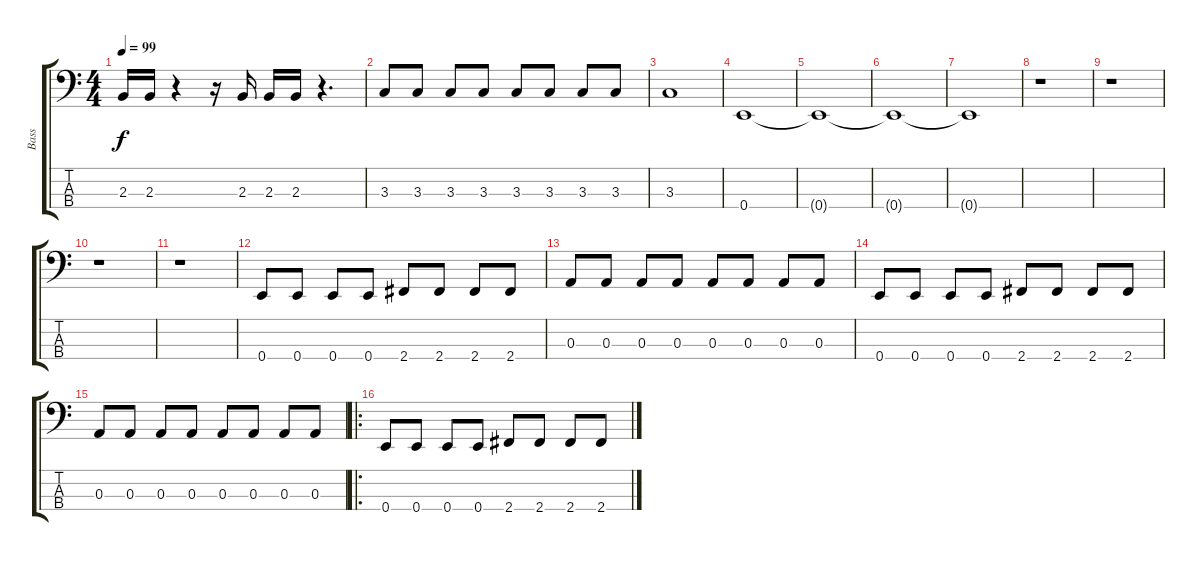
\track ("Bass" "Bass") {instrument acousticguitarnylon}
\staff {score tabs}
\tuning (G2 D2 A1 E1) {hide}
\ts (4 4)
\tempo 99
\clef f4
\ks c
2.3.16{dy f} 2.3.16 r.4 r.16 2.3.16 2.3.16 2.3.16 r.4{d} |
3.3.8 3.3.8 3.3.8 3.3.8 3.3.8 3.3.8 3.3.8 3.3.8 |
3.3.1 |
0.4.1 |
0.4{t}.1 |
0.4{t}.1 |
0.4{t}.1 |
r.1 |
r.1 |
r.1 |
r.1 |
0.4.8 0.4.8 0.4.8 0.4.8 2.4.8 2.4.8 2.4.8 2.4.8 |
0.3.8 0.3.8 0.3.8 0.3.8 0.3.8 0.3.8 0.3.8 0.3.8 |
0.4.8 0.4.8 0.4.8 0.4.8 2.4.8 2.4.8 2.4.8 2.4.8 |
0.3.8 0.3.8 0.3.8 0.3.8 0.3.8 0.3.8 0.3.8 0.3.8 |
\ro
0.4.8 0.4.8 0.4.8 0.4.8 2.4.8 2.4.8 2.4.8 2.4.8
